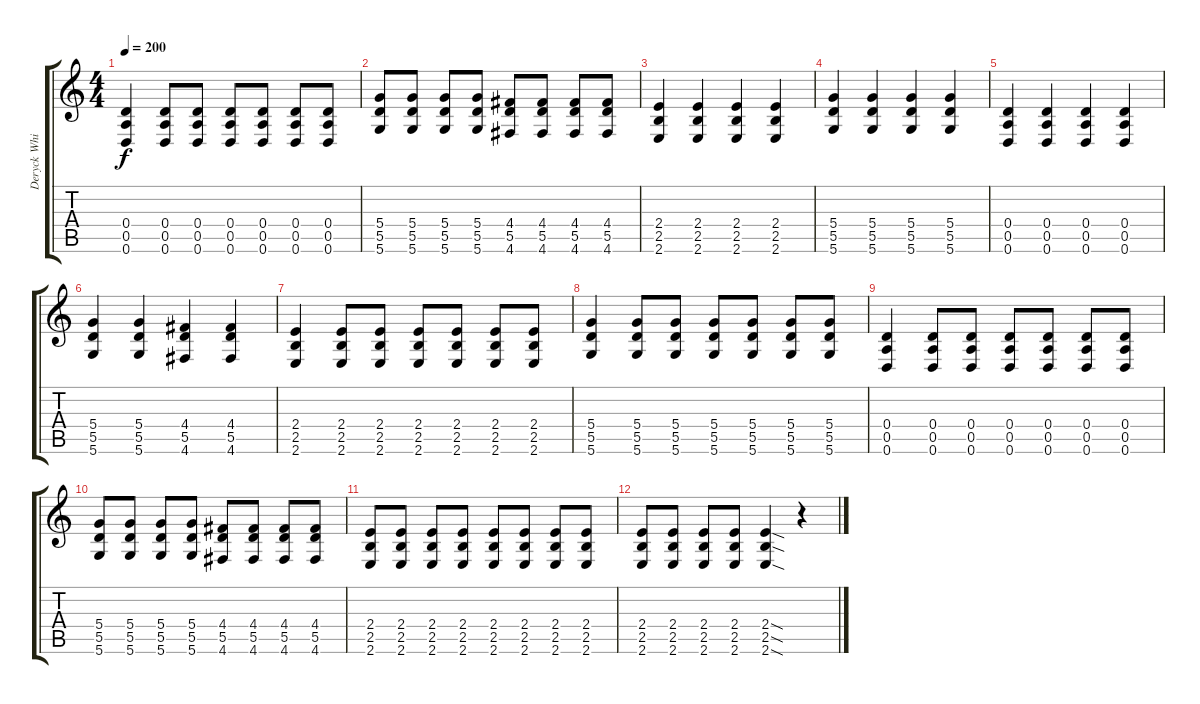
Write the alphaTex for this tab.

\track ("Deryck Whibley" "Deryck Whi") {instrument distortionguitar}
\staff {score tabs}
\tuning (E4 B3 G3 D3 A2 D2) {hide}
\ts (4 4)
\tempo 200
\clef g2
\ks c
(0.4 0.5 0.6).4{dy f} (0.4 0.5 0.6).8 (0.4 0.5 0.6).8 (0.4 0.5 0.6).8 (0.4 0.5 0.6).8 (0.4 0.5 0.6).8 (0.4 0.5 0.6).8 |
(5.4 5.5 5.6).8 (5.4 5.5 5.6).8 (5.4 5.5 5.6).8 (5.4 5.5 5.6).8 (4.4 5.5 4.6).8 (4.4 5.5 4.6).8 (4.4 5.5 4.6).8 (4.4 5.5 4.6).8 |
(2.4 2.5 2.6).4 (2.4 2.5 2.6).4 (2.4 2.5 2.6).4 (2.4 2.5 2.6).4 |
(5.4 5.5 5.6).4 (5.4 5.5 5.6).4 (5.4 5.5 5.6).4 (5.4 5.5 5.6).4 |
(0.4 0.5 0.6).4 (0.4 0.5 0.6).4 (0.4 0.5 0.6).4 (0.4 0.5 0.6).4 |
(5.4 5.5 5.6).4 (5.4 5.5 5.6).4 (4.4 5.5 4.6).4 (4.4 5.5 4.6).4 |
(2.4 2.5 2.6).4{instrument distortionguitar} (2.4 2.5 2.6).8 (2.4 2.5 2.6).8 (2.4 2.5 2.6).8 (2.4 2.5 2.6).8 (2.4 2.5 2.6).8 (2.4 2.5 2.6).8 |
(5.4 5.5 5.6).4 (5.4 5.5 5.6).8 (5.4 5.5 5.6).8 (5.4 5.5 5.6).8 (5.4 5.5 5.6).8 (5.4 5.5 5.6).8 (5.4 5.5 5.6).8 |
(0.4 0.5 0.6).4 (0.4 0.5 0.6).8 (0.4 0.5 0.6).8 (0.4 0.5 0.6).8 (0.4 0.5 0.6).8 (0.4 0.5 0.6).8 (0.4 0.5 0.6).8 |
(5.4 5.5 5.6).8 (5.4 5.5 5.6).8 (5.4 5.5 5.6).8 (5.4 5.5 5.6).8 (4.4 5.5 4.6).8 (4.4 5.5 4.6).8 (4.4 5.5 4.6).8 (4.4 5.5 4.6).8 |
(2.4 2.5 2.6).8 (2.4 2.5 2.6).8 (2.4 2.5 2.6).8 (2.4 2.5 2.6).8 (2.4 2.5 2.6).8 (2.4 2.5 2.6).8 (2.4 2.5 2.6).8 (2.4 2.5 2.6).8 |
(2.4 2.5 2.6).8 (2.4 2.5 2.6).8 (2.4 2.5 2.6).8 (2.4 2.5 2.6).8 (2.4{sod} 2.5{sod} 2.6{sod}).4 r.4
